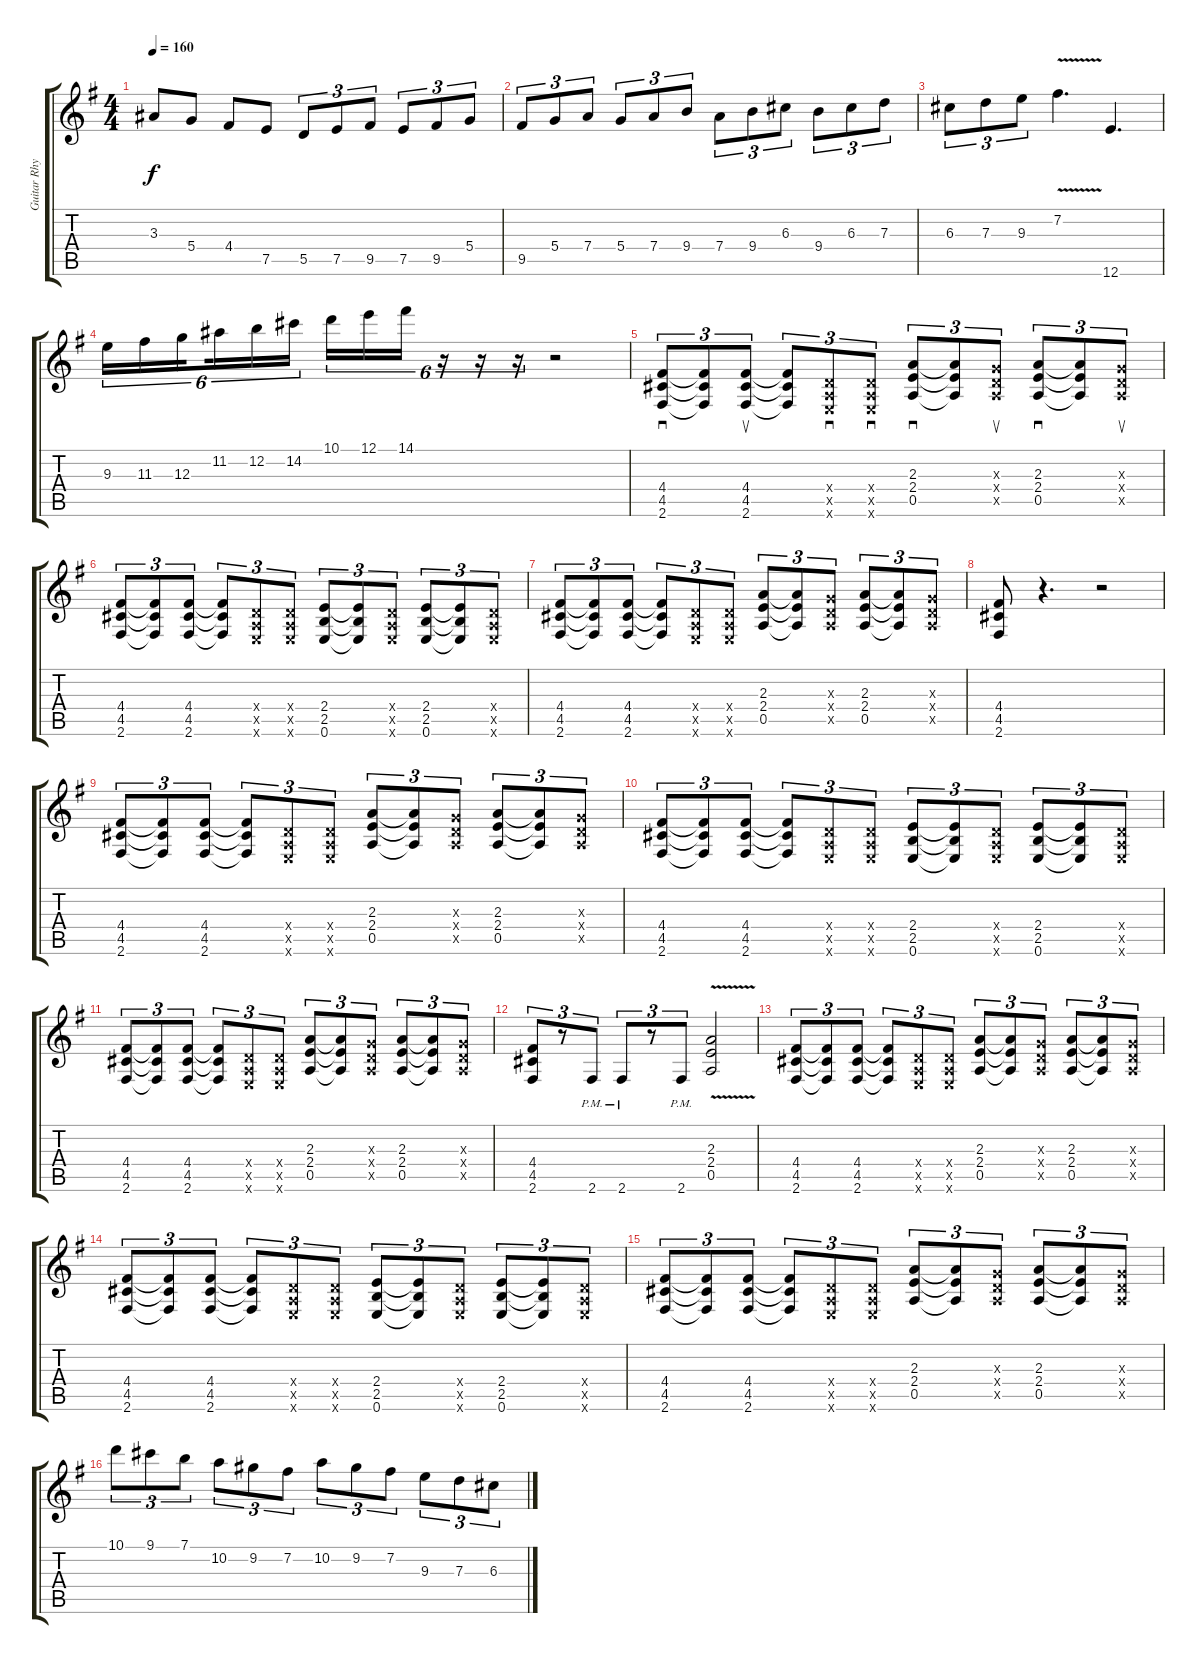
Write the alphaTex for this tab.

\track ("Guitar Rhythm" "Guitar Rhy") {instrument overdrivenguitar}
\staff {score tabs}
\tuning (E4 B3 G3 D3 A2 E2) {hide}
\ts (4 4)
\tempo 160
\clef g2
\ks g
3.3.8{dy f} 5.4.8 4.4.8 7.5.8 5.5.8{tu (3 2)} 7.5.8{tu (3 2)} 9.5.8{tu (3 2)} 7.5.8{tu (3 2)} 9.5.8{tu (3 2)} 5.4.8{tu (3 2)} |
9.5.8{tu (3 2)} 5.4.8{tu (3 2)} 7.4.8{tu (3 2)} 5.4.8{tu (3 2)} 7.4.8{tu (3 2)} 9.4.8{tu (3 2)} 7.4.8{tu (3 2)} 9.4.8{tu (3 2)} 6.3.8{tu (3 2)} 9.4.8{tu (3 2)} 6.3.8{tu (3 2)} 7.3.8{tu (3 2)} |
6.3.8{tu (3 2)} 7.3.8{tu (3 2)} 9.3.8{tu (3 2)} 7.2{v}.4{d} 12.6.4{d} |
9.3.16{tu (6 4)} 11.3.16{tu (6 4)} 12.3.16{tu (6 4) beam splitsecondary} 11.2.16{tu (6 4)} 12.2.16{tu (6 4)} 14.2.16{tu (6 4)} 10.1.16{tu (6 4)} 12.1.16{tu (6 4)} 14.1.16{tu (6 4)} r.16{tu (6 4)} r.16{tu (6 4)} r.16{tu (6 4)} r.2 |
(4.4 4.5 2.6).8{sd tu (3 2)} (4.4{t} 4.5{t} 2.6{t}).8{tu (3 2)} (4.4 4.5 2.6).8{su tu (3 2)} (4.4{t} 4.5{t} 2.6{t}).8{tu (3 2)} (0.4{x} 0.5{x} 0.6{x}).8{sd tu (3 2)} (0.4{x} 0.5{x} 0.6{x}).8{sd tu (3 2)} (2.3 2.4 0.5).8{sd tu (3 2)} (2.3{t} 2.4{t} 0.5{t}).8{tu (3 2)} (0.3{x} 0.4{x} 0.5{x}).8{su tu (3 2)} (2.3 2.4 0.5).8{sd tu (3 2)} (2.3{t} 2.4{t} 0.5{t}).8{tu (3 2)} (0.3{x} 0.4{x} 0.5{x}).8{su tu (3 2)} |
(4.4 4.5 2.6).8{tu (3 2)} (4.4{t} 4.5{t} 2.6{t}).8{tu (3 2)} (4.4 4.5 2.6).8{tu (3 2)} (4.4{t} 4.5{t} 2.6{t}).8{tu (3 2)} (0.4{x} 0.5{x} 0.6{x}).8{tu (3 2)} (0.4{x} 0.5{x} 0.6{x}).8{tu (3 2)} (2.4 2.5 0.6).8{tu (3 2)} (2.4{t} 2.5{t} 0.6{t}).8{tu (3 2)} (0.4{x} 0.5{x} 0.6{x}).8{tu (3 2)} (2.4 2.5 0.6).8{tu (3 2)} (2.4{t} 2.5{t} 0.6{t}).8{tu (3 2)} (0.4{x} 0.5{x} 0.6{x}).8{tu (3 2)} |
(4.4 4.5 2.6).8{tu (3 2)} (4.4{t} 4.5{t} 2.6{t}).8{tu (3 2)} (4.4 4.5 2.6).8{tu (3 2)} (4.4{t} 4.5{t} 2.6{t}).8{tu (3 2)} (0.4{x} 0.5{x} 0.6{x}).8{tu (3 2)} (0.4{x} 0.5{x} 0.6{x}).8{tu (3 2)} (2.3 2.4 0.5).8{tu (3 2)} (2.3{t} 2.4{t} 0.5{t}).8{tu (3 2)} (0.3{x} 0.4{x} 0.5{x}).8{tu (3 2)} (2.3 2.4 0.5).8{tu (3 2)} (2.3{t} 2.4{t} 0.5{t}).8{tu (3 2)} (0.3{x} 0.4{x} 0.5{x}).8{tu (3 2)} |
(4.4 4.5 2.6).8 r.4{d} r.2 |
(4.4 4.5 2.6).8{tu (3 2)} (4.4{t} 4.5{t} 2.6{t}).8{tu (3 2)} (4.4 4.5 2.6).8{tu (3 2)} (4.4{t} 4.5{t} 2.6{t}).8{tu (3 2)} (0.4{x} 0.5{x} 0.6{x}).8{tu (3 2)} (0.4{x} 0.5{x} 0.6{x}).8{tu (3 2)} (2.3 2.4 0.5).8{tu (3 2)} (2.3{t} 2.4{t} 0.5{t}).8{tu (3 2)} (0.3{x} 0.4{x} 0.5{x}).8{tu (3 2)} (2.3 2.4 0.5).8{tu (3 2)} (2.3{t} 2.4{t} 0.5{t}).8{tu (3 2)} (0.3{x} 0.4{x} 0.5{x}).8{tu (3 2)} |
(4.4 4.5 2.6).8{tu (3 2)} (4.4{t} 4.5{t} 2.6{t}).8{tu (3 2)} (4.4 4.5 2.6).8{tu (3 2)} (4.4{t} 4.5{t} 2.6{t}).8{tu (3 2)} (0.4{x} 0.5{x} 0.6{x}).8{tu (3 2)} (0.4{x} 0.5{x} 0.6{x}).8{tu (3 2)} (2.4 2.5 0.6).8{tu (3 2)} (2.4{t} 2.5{t} 0.6{t}).8{tu (3 2)} (0.4{x} 0.5{x} 0.6{x}).8{tu (3 2)} (2.4 2.5 0.6).8{tu (3 2)} (2.4{t} 2.5{t} 0.6{t}).8{tu (3 2)} (0.4{x} 0.5{x} 0.6{x}).8{tu (3 2)} |
(4.4 4.5 2.6).8{tu (3 2)} (4.4{t} 4.5{t} 2.6{t}).8{tu (3 2)} (4.4 4.5 2.6).8{tu (3 2)} (4.4{t} 4.5{t} 2.6{t}).8{tu (3 2)} (0.4{x} 0.5{x} 0.6{x}).8{tu (3 2)} (0.4{x} 0.5{x} 0.6{x}).8{tu (3 2)} (2.3 2.4 0.5).8{tu (3 2)} (2.3{t} 2.4{t} 0.5{t}).8{tu (3 2)} (0.3{x} 0.4{x} 0.5{x}).8{tu (3 2)} (2.3 2.4 0.5).8{tu (3 2)} (2.3{t} 2.4{t} 0.5{t}).8{tu (3 2)} (0.3{x} 0.4{x} 0.5{x}).8{tu (3 2)} |
(4.4 4.5 2.6).8{tu (3 2)} r.8{tu (3 2)} 2.6{pm}.8{tu (3 2)} 2.6{pm}.8{tu (3 2)} r.8{tu (3 2)} 2.6{pm}.8{tu (3 2)} (2.3 2.4 0.5{v}).2 |
(4.4 4.5 2.6).8{tu (3 2)} (4.4{t} 4.5{t} 2.6{t}).8{tu (3 2)} (4.4 4.5 2.6).8{tu (3 2)} (4.4{t} 4.5{t} 2.6{t}).8{tu (3 2)} (0.4{x} 0.5{x} 0.6{x}).8{tu (3 2)} (0.4{x} 0.5{x} 0.6{x}).8{tu (3 2)} (2.3 2.4 0.5).8{tu (3 2)} (2.3{t} 2.4{t} 0.5{t}).8{tu (3 2)} (0.3{x} 0.4{x} 0.5{x}).8{tu (3 2)} (2.3 2.4 0.5).8{tu (3 2)} (2.3{t} 2.4{t} 0.5{t}).8{tu (3 2)} (0.3{x} 0.4{x} 0.5{x}).8{tu (3 2)} |
(4.4 4.5 2.6).8{tu (3 2)} (4.4{t} 4.5{t} 2.6{t}).8{tu (3 2)} (4.4 4.5 2.6).8{tu (3 2)} (4.4{t} 4.5{t} 2.6{t}).8{tu (3 2)} (0.4{x} 0.5{x} 0.6{x}).8{tu (3 2)} (0.4{x} 0.5{x} 0.6{x}).8{tu (3 2)} (2.4 2.5 0.6).8{tu (3 2)} (2.4{t} 2.5{t} 0.6{t}).8{tu (3 2)} (0.4{x} 0.5{x} 0.6{x}).8{tu (3 2)} (2.4 2.5 0.6).8{tu (3 2)} (2.4{t} 2.5{t} 0.6{t}).8{tu (3 2)} (0.4{x} 0.5{x} 0.6{x}).8{tu (3 2)} |
(4.4 4.5 2.6).8{tu (3 2)} (4.4{t} 4.5{t} 2.6{t}).8{tu (3 2)} (4.4 4.5 2.6).8{tu (3 2)} (4.4{t} 4.5{t} 2.6{t}).8{tu (3 2)} (0.4{x} 0.5{x} 0.6{x}).8{tu (3 2)} (0.4{x} 0.5{x} 0.6{x}).8{tu (3 2)} (2.3 2.4 0.5).8{tu (3 2)} (2.3{t} 2.4{t} 0.5{t}).8{tu (3 2)} (0.3{x} 0.4{x} 0.5{x}).8{tu (3 2)} (2.3 2.4 0.5).8{tu (3 2)} (2.3{t} 2.4{t} 0.5{t}).8{tu (3 2)} (0.3{x} 0.4{x} 0.5{x}).8{tu (3 2)} |
10.1.8{tu (3 2)} 9.1.8{tu (3 2)} 7.1.8{tu (3 2)} 10.2.8{tu (3 2)} 9.2.8{tu (3 2)} 7.2.8{tu (3 2)} 10.2.8{tu (3 2)} 9.2.8{tu (3 2)} 7.2.8{tu (3 2)} 9.3.8{tu (3 2)} 7.3.8{tu (3 2)} 6.3.8{tu (3 2)}
